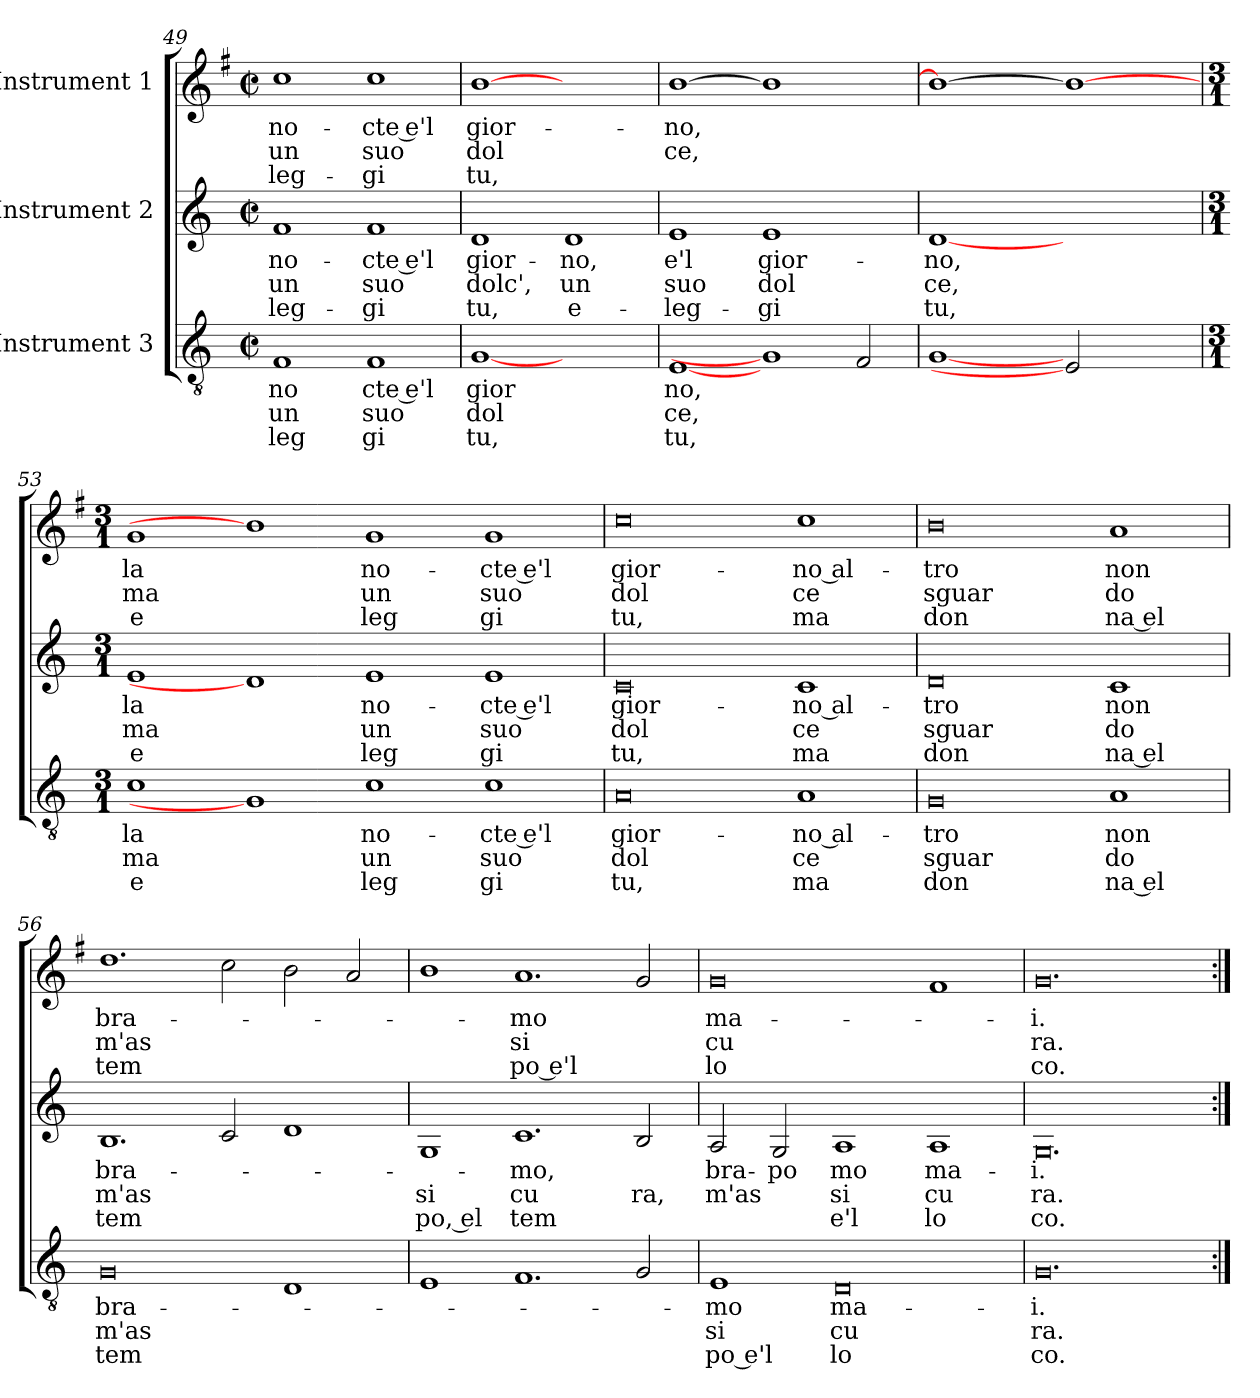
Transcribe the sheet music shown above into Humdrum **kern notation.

**kern	**text	**text	**text	**kern	**text	**text	**text	**kern	**text	**text	**text
*part3	*part3	*part3	*part3	*part2	*part2	*part2	*part2	*part1	*part1	*part1	*part1
*staff3	*staff3	*staff3	*staff3	*staff2	*staff2	*staff2	*staff2	*staff1	*staff1	*staff1	*staff1
*I"Instrument 3	*	*	*	*I"Instrument 2	*	*	*	*I"Instrument 1	*	*	*
*clefGv2	*	*	*	*clefG2	*	*	*	*clefG2	*	*	*
*	*	*	*	*	*	*	*	*ITrd-3c-5	*	*	*
*	*	*	*	*	*	*	*	*k[]	*	*	*
*	*	*	*	*	*	*	*	*C:	*	*	*
*M2/2	*	*	*	*M2/2	*	*	*	*M2/2	*	*	*
*met(c|)	*	*	*	*met(c|)	*	*	*	*met(c|)	*	*	*
=49	=49	=49	=49	=49	=49	=49	=49	=49	=49	=49	=49
!	!LO:LY:b:cj	!LO:LY:b:cj	!LO:LY:b:cj	!	!LO:LY:b:cj	!LO:LY:b:cj	!LO:LY:b:cj	!	!LO:LY:b:cj	!LO:LY:b:cj	!LO:LY:b:cj
1F	no	un	leg	1f	-no-	-un	leg-	1ff	-no-	-un	leg-
!	!LO:LY:b:rj	!LO:LY:b:cj	!LO:LY:b:cj	!	!LO:LY:b:rj	!LO:LY:b:cj	!LO:LY:b:cj	!	!LO:LY:b:rj	!LO:LY:b:cj	!LO:LY:b:cj
1F	cte e'l	suo	gi	1f	-cte e'l	suo	gi	1ff	-cte e'l	suo	gi
=50	=50	=50	=50	=50	=50	=50	=50	=50	=50	=50	=50
!	!LO:LY:b:cj	!LO:LY:b:cj	!LO:LY:b:cj	!	!LO:LY:b:cj	!LO:LY:b:cj	!LO:LY:b:cj	!	!LO:LY:b:cj	!LO:LY:b:cj	!LO:LY:b:cj
[1G	gior	dol	tu,	1d	gior-	-dolc',	tu,	[1ee	gior-	-dol	tu,
!	!	!	!	!	!LO:LY:b:cj	!LO:LY:b:cj	!LO:LY:b:cj	!	!	!	!
1ryy	.	.	.	1d	no,	un	e-	1ryy	.	.	.
=51	=51	=51	=51	=51	=51	=51	=51	=51	=51	=51	=51
!	!LO:LY:b:cj	!LO:LY:b:cj	!LO:LY:b:cj	!	!LO:LY:b:cj	!LO:LY:b:cj	!LO:LY:b:cj	!	!LO:LY:b:cj	!LO:LY:b:cj	!
[1E	no,	ce,	tu,	1e	-e'l	suo	leg-	[>1ee	no,	ce,	.
!	!	!	!	!	!LO:LY:b:cj	!LO:LY:b:cj	!LO:LY:b:cj	!	!	!	!
1G]	.	.	.	1e	-gior-	-dol	gi	1ee]	.	.	.
2F/	.	.	.	2ryy	.	.	.	2ryy	.	.	.
!!LO:LB:g=z
=52	=52	=52	=52	=52	=52	=52	=52	=52	=52	=52	=52
!	!	!	!	!	!LO:LY:b:cj	!LO:LY:b:cj	!LO:LY:b:cj	!	!	!	!
*	*	*	*	*^	*	*	*	*^	*	*	*
[1G	.	.	.	[1d	2ryy	no,	ce,	tu,	1ee_	2ryy	.	.	.
.	.	.	.	.	16ryy	.	.	.	.	16ryy	.	.	.
.	.	.	.	.	1ryy	.	.	.	.	1ryy	.	.	.
2E]	.	.	.	1ryy	.	.	.	.	1ee_	.	.	.	.
2ryy	.	.	.	.	.	.	.	.	.	.	.	.	.
.	.	.	.	.	4..ryy	.	.	.	.	4..ryy	.	.	.
*	*	*	*	*v	*v	*	*	*	*	*	*	*	*
*	*	*	*	*	*	*	*	*v	*v	*	*	*
=53	=53	=53	=53	=53	=53	=53	=53	=53	=53	=53	=53
*M3/1	*	*	*	*M3/1	*	*	*	*M3/1	*	*	*
*	*	*	*	*^	*	*	*	*^	*	*	*
!	!LO:LY:b:cj	!LO:LY:b:cj	!LO:LY:b:cj	!	!	!LO:LY:b:cj	!LO:LY:b:cj	!LO:LY:b:cj	!	!	!LO:LY:b:cj	!LO:LY:b:cj	!LO:LY:b:cj
*	*	*	*	*v	*v	*	*	*	*	*	*	*	*
*	*	*	*	*	*	*	*	*v	*v	*	*	*
1c	la	ma	e	1e	la	ma	e	1cc	la	ma	e
1G]	.	.	.	1d]	.	.	.	1ee]	.	.	.
!	!LO:LY:b:cj	!LO:LY:b:cj	!LO:LY:b:cj	!	!LO:LY:b:cj	!LO:LY:b:cj	!LO:LY:b:cj	!	!LO:LY:b:cj	!LO:LY:b:cj	!LO:LY:b:cj
1c	no-	-un	leg	1e	no-	-un	leg	1cc	no-	-un	leg
!	!LO:LY:b:rj	!LO:LY:b:cj	!LO:LY:b:cj	!	!LO:LY:b:rj	!LO:LY:b:cj	!LO:LY:b:cj	!	!LO:LY:b:rj	!LO:LY:b:cj	!LO:LY:b:cj
1c	cte e'l	suo	gi	1e	cte e'l	suo	gi	1cc	cte e'l	suo	gi
=54	=54	=54	=54	=54	=54	=54	=54	=54	=54	=54	=54
!	!LO:LY:b:cj	!LO:LY:b:cj	!LO:LY:b:cj	!	!LO:LY:b:cj	!LO:LY:b:cj	!LO:LY:b:cj	!	!LO:LY:b:cj	!LO:LY:b:cj	!LO:LY:b:cj
0A	gior-	-dol	tu,	0c	gior-	-dol	tu,	0ff	gior-	-dol	tu,
!	!LO:LY:b:rj	!LO:LY:b:cj	!LO:LY:b:cj	!	!LO:LY:b:rj	!LO:LY:b:cj	!LO:LY:b:cj	!	!LO:LY:b:rj	!LO:LY:b:cj	!LO:LY:b:cj
1A	no al-	-ce	ma	1c	no al-	-ce	ma	1ff	no al-	-ce	ma
=55	=55	=55	=55	=55	=55	=55	=55	=55	=55	=55	=55
!	!LO:LY:b:cj	!LO:LY:b:cj	!LO:LY:b:cj	!	!LO:LY:b:cj	!LO:LY:b:cj	!LO:LY:b:cj	!	!LO:LY:b:cj	!LO:LY:b:cj	!LO:LY:b:cj
0G	tro	sguar	don	0d	tro	sguar	don	0ee	tro	sguar	don
!	!LO:LY:b:cj	!LO:LY:b:cj	!LO:LY:b:rj	!	!LO:LY:b:cj	!LO:LY:b:cj	!LO:LY:b:rj	!	!LO:LY:b:cj	!LO:LY:b:cj	!LO:LY:b:rj
1A	non	do	na el	1c	non	do	na el	1dd	non	do	na el
=56	=56	=56	=56	=56	=56	=56	=56	=56	=56	=56	=56
!	!LO:LY:b:cj	!LO:LY:b:cj	!LO:LY:b:cj	!	!LO:LY:b:cj	!LO:LY:b:cj	!LO:LY:b:cj	!	!LO:LY:b:cj	!LO:LY:b:cj	!LO:LY:b:cj
0G	bra-	-m'as	tem	1.B	bra-	-m'as	tem	1.gg	bra-	-m'as	tem
.	.	.	.	2c/	.	.	.	2ff\	.	.	.
1D	.	.	.	1d	.	.	.	2ee\	.	.	.
.	.	.	.	.	.	.	.	2dd/	.	.	.
=57	=57	=57	=57	=57	=57	=57	=57	=57	=57	=57	=57
!	!	!	!	!	!	!LO:LY:b:cj	!LO:LY:b:rj	!	!	!	!
1E	.	.	.	1G	.	si	po, el	1ee	.	.	.
!	!	!	!	!	!LO:LY:b:cj	!LO:LY:b:cj	!LO:LY:b:cj	!	!LO:LY:b:cj	!LO:LY:b:cj	!LO:LY:b:rj
1.F	.	.	.	1.c	mo,	cu	tem	1.dd	mo	si	po e'l
!	!	!	!	!	!	!LO:LY:b:cj	!	!	!	!	!
2G/	.	.	.	2B/	.	ra,	.	2cc/	.	.	.
=58	=58	=58	=58	=58	=58	=58	=58	=58	=58	=58	=58
!	!LO:LY:b:cj	!LO:LY:b:cj	!LO:LY:b:rj	!	!LO:LY:b:cj	!LO:LY:b:cj	!	!	!LO:LY:b:cj	!LO:LY:b:cj	!LO:LY:b:cj
1E	mo	si	po e'l	2A/	bra-	-m'as	.	0cc	ma-	-cu	lo
!	!	!	!	!	!LO:LY:b	!	!	!	!	!	!
.	.	.	.	2G/	po	.	.	.	.	.	.
!	!LO:LY:b:cj	!LO:LY:b:cj	!LO:LY:b:cj	!	!LO:LY:b:cj	!LO:LY:b:cj	!LO:LY:b	!	!	!	!
0D	ma-	-cu	lo	1A	mo	si	e'l	.	.	.	.
!	!	!	!	!	!LO:LY:b:cj	!LO:LY:b:cj	!LO:LY:b:cj	!	!	!	!
.	.	.	.	1A	ma-	-cu	lo	1b	.	.	.
=59	=59	=59	=59	=59	=59	=59	=59	=59	=59	=59	=59
!	!LO:LY:b:cj	!LO:LY:b:cj	!LO:LY:b:cj	!	!LO:LY:b:cj	!LO:LY:b:cj	!LO:LY:b:cj	!	!LO:LY:b:cj	!LO:LY:b:cj	!LO:LY:b:cj
0.G	i.	ra.	co.	0.G	i.	ra.	co.	0.cc	i.	ra.	co.
=:|!	=:|!	=:|!	=:|!	=:|!	=:|!	=:|!	=:|!	=:|!	=:|!	=:|!	=:|!
*-	*-	*-	*-	*-	*-	*-	*-	*-	*-	*-	*-
